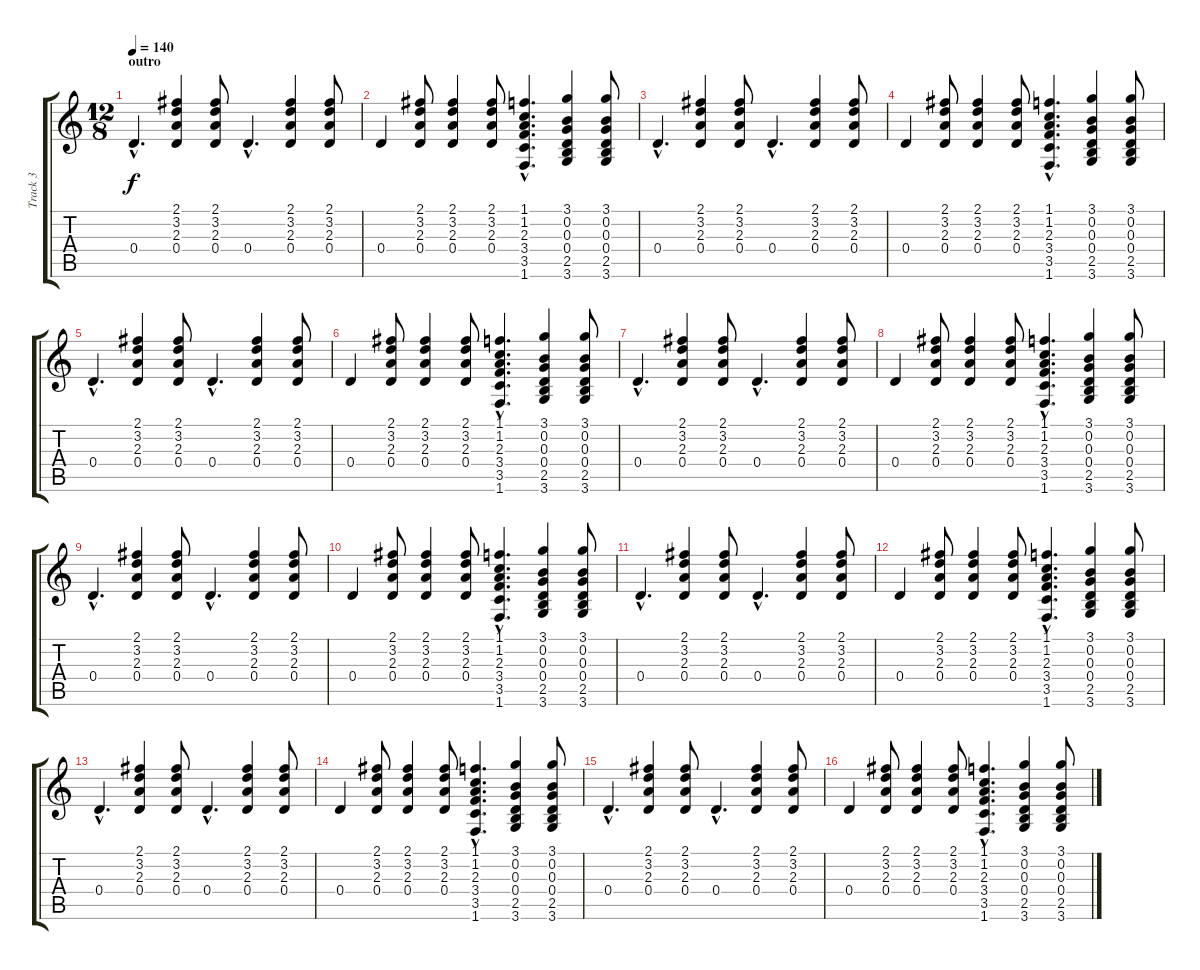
\track ("Track 3" "Track 3") {instrument distortionguitar}
\staff {score tabs}
\tuning (E4 B3 G3 D3 A2 E2) {hide}
\ts (12 8)
\section ("" "outro")
\tempo 140
\clef g2
\ks c
0.4{hac}.4{d dy f} (2.1 3.2 2.3 0.4).4 (2.1 3.2 2.3 0.4).8 0.4{hac}.4{d} (2.1 3.2 2.3 0.4).4 (2.1 3.2 2.3 0.4).8 |
0.4.4 (2.1 3.2 2.3 0.4).8 (2.1 3.2 2.3 0.4).4 (2.1 3.2 2.3 0.4).8 (1.1{hac} 1.2{hac} 2.3{hac} 3.4{hac} 3.5{hac} 1.6{hac}).4{d} (3.1 0.2 0.3 0.4 2.5 3.6).4 (3.1 0.2 0.3 0.4 2.5 3.6).8 |
0.4{hac}.4{d} (2.1 3.2 2.3 0.4).4 (2.1 3.2 2.3 0.4).8 0.4{hac}.4{d} (2.1 3.2 2.3 0.4).4 (2.1 3.2 2.3 0.4).8 |
0.4.4 (2.1 3.2 2.3 0.4).8 (2.1 3.2 2.3 0.4).4 (2.1 3.2 2.3 0.4).8 (1.1{hac} 1.2{hac} 2.3{hac} 3.4{hac} 3.5{hac} 1.6{hac}).4{d} (3.1 0.2 0.3 0.4 2.5 3.6).4 (3.1 0.2 0.3 0.4 2.5 3.6).8 |
0.4{hac}.4{d} (2.1 3.2 2.3 0.4).4 (2.1 3.2 2.3 0.4).8 0.4{hac}.4{d} (2.1 3.2 2.3 0.4).4 (2.1 3.2 2.3 0.4).8 |
0.4.4 (2.1 3.2 2.3 0.4).8 (2.1 3.2 2.3 0.4).4 (2.1 3.2 2.3 0.4).8 (1.1{hac} 1.2{hac} 2.3{hac} 3.4{hac} 3.5{hac} 1.6{hac}).4{d} (3.1 0.2 0.3 0.4 2.5 3.6).4 (3.1 0.2 0.3 0.4 2.5 3.6).8 |
0.4{hac}.4{d} (2.1 3.2 2.3 0.4).4 (2.1 3.2 2.3 0.4).8 0.4{hac}.4{d} (2.1 3.2 2.3 0.4).4 (2.1 3.2 2.3 0.4).8 |
0.4.4 (2.1 3.2 2.3 0.4).8 (2.1 3.2 2.3 0.4).4 (2.1 3.2 2.3 0.4).8 (1.1{hac} 1.2{hac} 2.3{hac} 3.4{hac} 3.5{hac} 1.6{hac}).4{d} (3.1 0.2 0.3 0.4 2.5 3.6).4 (3.1 0.2 0.3 0.4 2.5 3.6).8 |
0.4{hac}.4{d} (2.1 3.2 2.3 0.4).4 (2.1 3.2 2.3 0.4).8 0.4{hac}.4{d} (2.1 3.2 2.3 0.4).4 (2.1 3.2 2.3 0.4).8 |
0.4.4 (2.1 3.2 2.3 0.4).8 (2.1 3.2 2.3 0.4).4 (2.1 3.2 2.3 0.4).8 (1.1{hac} 1.2{hac} 2.3{hac} 3.4{hac} 3.5{hac} 1.6{hac}).4{d} (3.1 0.2 0.3 0.4 2.5 3.6).4 (3.1 0.2 0.3 0.4 2.5 3.6).8 |
0.4{hac}.4{d} (2.1 3.2 2.3 0.4).4 (2.1 3.2 2.3 0.4).8 0.4{hac}.4{d} (2.1 3.2 2.3 0.4).4 (2.1 3.2 2.3 0.4).8 |
0.4.4 (2.1 3.2 2.3 0.4).8 (2.1 3.2 2.3 0.4).4 (2.1 3.2 2.3 0.4).8 (1.1{hac} 1.2{hac} 2.3{hac} 3.4{hac} 3.5{hac} 1.6{hac}).4{d} (3.1 0.2 0.3 0.4 2.5 3.6).4 (3.1 0.2 0.3 0.4 2.5 3.6).8 |
0.4{hac}.4{d} (2.1 3.2 2.3 0.4).4 (2.1 3.2 2.3 0.4).8 0.4{hac}.4{d} (2.1 3.2 2.3 0.4).4 (2.1 3.2 2.3 0.4).8 |
0.4.4 (2.1 3.2 2.3 0.4).8 (2.1 3.2 2.3 0.4).4 (2.1 3.2 2.3 0.4).8 (1.1{hac} 1.2{hac} 2.3{hac} 3.4{hac} 3.5{hac} 1.6{hac}).4{d} (3.1 0.2 0.3 0.4 2.5 3.6).4 (3.1 0.2 0.3 0.4 2.5 3.6).8 |
0.4{hac}.4{d} (2.1 3.2 2.3 0.4).4 (2.1 3.2 2.3 0.4).8 0.4{hac}.4{d} (2.1 3.2 2.3 0.4).4 (2.1 3.2 2.3 0.4).8 |
0.4.4 (2.1 3.2 2.3 0.4).8 (2.1 3.2 2.3 0.4).4 (2.1 3.2 2.3 0.4).8 (1.1{hac} 1.2{hac} 2.3{hac} 3.4{hac} 3.5{hac} 1.6{hac}).4{d} (3.1 0.2 0.3 0.4 2.5 3.6).4 (3.1 0.2 0.3 0.4 2.5 3.6).8
